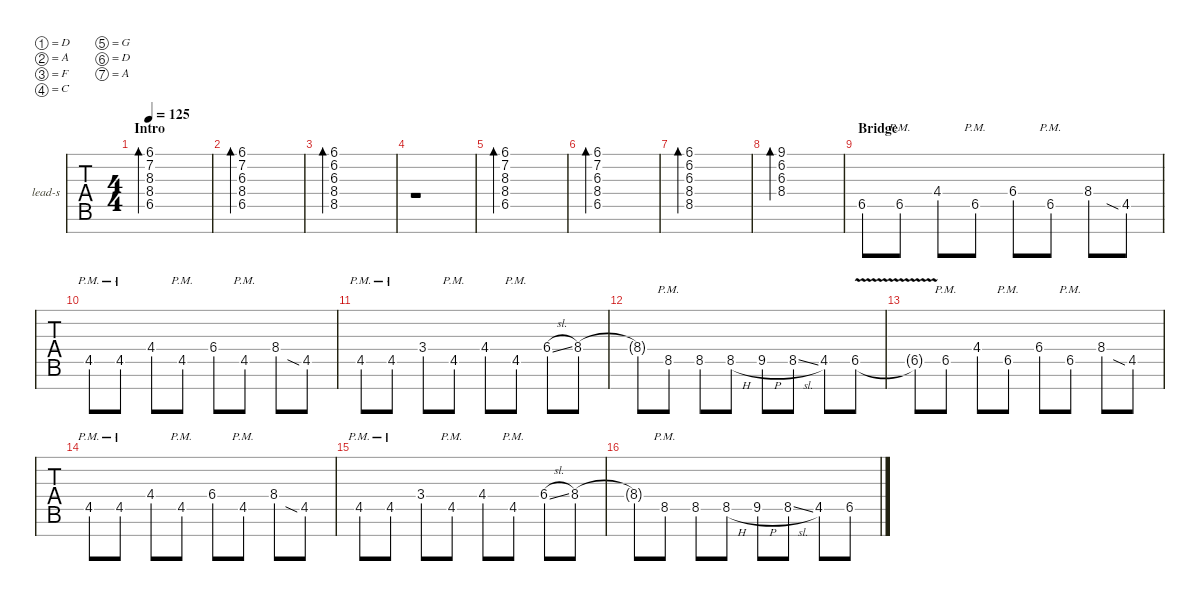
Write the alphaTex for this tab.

\defaultSystemsLayout 4
\hideDynamics
\bracketExtendMode nobrackets
\firstSystemTrackNameOrientation horizontal
\otherSystemsTrackNameOrientation horizontal
\track ("lead" "lead-s") {defaultSystemsLayout 4 instrument overdrivenguitar}
\staff {tabs}
\tuning (D4 A3 F3 C3 G2 D2 A1)
\ts (4 4)
\beaming (8 2 2 2 2)
\section ("" "Intro")
\scale
1.26223
\tempo 125
\accidentals auto
\clef g2
\ottava regular
\simile none
\scale
1.60744
\ks c#minor
(6.1{acc #} 7.2{acc forcenatural} 8.3{acc #} 8.4{acc #} 6.5{acc #}).1{bd 240 dy mf instrument overdrivenguitar beam Up} |
\scale
0.912591
\scale
0.90817 (6.1{acc #} 7.2{acc forcenatural} 6.3{acc forcenatural} 8.4{acc #} 6.5{acc #}).1{bd 240 beam Up} |
\scale
0.912591
\scale
0.90817 (6.1{acc #} 6.2{acc #} 6.3{acc forcenatural} 8.4{acc #} 8.5{acc #}).1{bd 240 beam Down} |
\scale
0.912591
\scale
0.90817 r.1{beam Down} |
\scale
1.20529
\scale
0.90817 (6.1{acc #} 7.2{acc forcenatural} 8.3{acc #} 8.4{acc #} 6.5{acc #}).1{bd 240 beam Up} |
\scale
0.925674
\scale
0.90817 (6.1{acc #} 7.2{acc forcenatural} 6.3{acc forcenatural} 8.4{acc #} 6.5{acc #}).1{bd 240 beam Up} |
\scale
0.925674
\scale
0.90817 (6.1{acc #} 6.2{acc #} 6.3{acc forcenatural} 8.4{acc #} 8.5{acc #}).1{bd 240 beam Down} |
\scale
0.943358
\scale
0.943538 (9.1{acc forcenatural} 6.2{acc #} 6.3{acc forcenatural} 8.4{acc #}).1{bd 240 beam Down} |
\section ("" "Bridge")
\scale
1.20972
\scale
1.20972 6.5{lf 4 acc #}.8{beam Up} 6.5{pm lf 4 acc #}.8{beam Up} 4.4{lf 2 acc forcenatural}.8{beam Up} 6.5{pm lf 4 acc #}.8{beam Up} 6.4{acc #}.8{beam Up} 6.5{pm lf 4 acc #}.8{beam Up} 8.4{acc #}.8{beam Up} 4.5{sia acc forcenatural}.8{beam Up} |
\scale
0.930095
\scale
0.930095 4.5{pm lf 2 acc forcenatural}.8{beam Up} 4.5{pm acc forcenatural}.8{beam Up} 4.4{acc forcenatural}.8{beam Up} 4.5{pm acc forcenatural}.8{beam Up} 6.4{acc #}.8{beam Up} 4.5{pm acc forcenatural}.8{beam Up} 8.4{acc #}.8{beam Up} 4.5{sia acc forcenatural}.8{beam Up} |
\scale
0.930095
\scale
0.930095 4.5{pm lf 3 acc forcenatural}.8{beam Up} 4.5{pm lf 3 acc forcenatural}.8{beam Up} 3.4{acc #}.8{beam Up} 4.5{pm acc forcenatural}.8{beam Up} 4.4{acc forcenatural}.8{beam Up} 4.5{pm acc forcenatural}.8{beam Up} 6.4{sl lf 5 acc #}.8{beam Up} 8.4{lf 5 acc #}.8{beam Up} |
\scale
0.930095
\scale
0.930095 8.4{t acc #}.8{beam Up} 8.5{pm lf 4 acc #}.8{beam Up} 8.5{acc #}.8{beam Up} 8.5{h acc #}.8{beam Up} 9.5{h acc forcenatural}.8{beam Up} 8.5{sl acc #}.8{beam Up} 4.5{lf 2 acc forcenatural}.8{beam Up} 6.5{v acc #}.8{beam Up} |
\scale
1.20529
\scale
1.20529 6.5{t lf 4 acc #}.8{beam Up} 6.5{pm lf 4 acc #}.8{beam Up} 4.4{lf 2 acc forcenatural}.8{beam Up} 6.5{pm lf 4 acc #}.8{beam Up} 6.4{acc #}.8{beam Up} 6.5{pm lf 4 acc #}.8{beam Up} 8.4{acc #}.8{beam Up} 4.5{sia acc forcenatural}.8{beam Up} |
\scale
0.925674
\scale
0.925674 4.5{pm lf 2 acc forcenatural}.8{beam Up} 4.5{pm acc forcenatural}.8{beam Up} 4.4{acc forcenatural}.8{beam Up} 4.5{pm acc forcenatural}.8{beam Up} 6.4{acc #}.8{beam Up} 4.5{pm acc forcenatural}.8{beam Up} 8.4{acc #}.8{beam Up} 4.5{sia acc forcenatural}.8{beam Up} |
\scale
0.925674
\scale
0.925674 4.5{pm lf 3 acc forcenatural}.8{beam Up} 4.5{pm lf 3 acc forcenatural}.8{beam Up} 3.4{acc #}.8{beam Up} 4.5{pm acc forcenatural}.8{beam Up} 4.4{acc forcenatural}.8{beam Up} 4.5{pm acc forcenatural}.8{beam Up} 6.4{sl lf 5 acc #}.8{beam Up} 8.4{lf 5 acc #}.8{beam Up} |
\scale
0.943358
\scale
0.943358 8.4{t acc #}.8{beam Up} 8.5{pm lf 4 acc #}.8{beam Up} 8.5{acc #}.8{beam Up} 8.5{h acc #}.8{beam Up} 9.5{h acc forcenatural}.8{beam Up} 8.5{sl acc #}.8{beam Up} 4.5{lf 2 acc forcenatural}.8{beam Up} 6.5{acc #}.8{beam Up}
